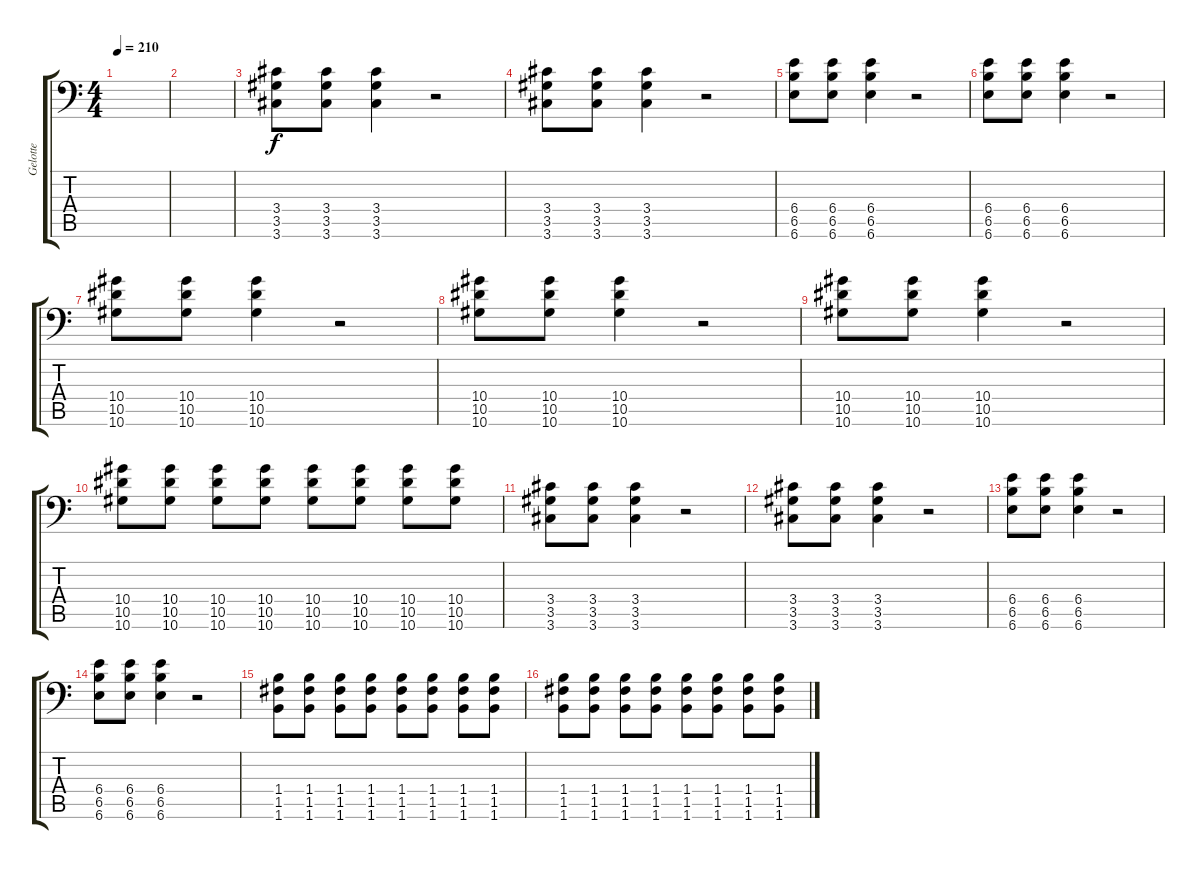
\track ("Gelotte" "Gelotte") {instrument distortionguitar}
\staff {score tabs}
\tuning (C4 G4 Eb3 Bb2 F2 Bb1) {hide}
\ts (4 4)
\tempo 210
\clef f4
\ks c
|
|
(3.4 3.5 3.6).8 (3.4 3.5 3.6).8 (3.4 3.5 3.6).4 r.2 |
(3.4 3.5 3.6).8 (3.4 3.5 3.6).8 (3.4 3.5 3.6).4 r.2 |
(6.4 6.5 6.6).8 (6.4 6.5 6.6).8 (6.4 6.5 6.6).4 r.2 |
(6.4 6.5 6.6).8 (6.4 6.5 6.6).8 (6.4 6.5 6.6).4 r.2 |
(10.4 10.5 10.6).8 (10.4 10.5 10.6).8 (10.4 10.5 10.6).4 r.2 |
(10.4 10.5 10.6).8 (10.4 10.5 10.6).8 (10.4 10.5 10.6).4 r.2 |
(10.4 10.5 10.6).8 (10.4 10.5 10.6).8 (10.4 10.5 10.6).4 r.2 |
(10.4 10.5 10.6).8 (10.4 10.5 10.6).8 (10.4 10.5 10.6).8 (10.4 10.5 10.6).8 (10.4 10.5 10.6).8 (10.4 10.5 10.6).8 (10.4 10.5 10.6).8 (10.4 10.5 10.6).8 |
(3.4 3.5 3.6).8 (3.4 3.5 3.6).8 (3.4 3.5 3.6).4 r.2 |
(3.4 3.5 3.6).8 (3.4 3.5 3.6).8 (3.4 3.5 3.6).4 r.2 |
(6.4 6.5 6.6).8 (6.4 6.5 6.6).8 (6.4 6.5 6.6).4 r.2 |
(6.4 6.5 6.6).8 (6.4 6.5 6.6).8 (6.4 6.5 6.6).4 r.2 |
(1.4 1.5 1.6).8 (1.4 1.5 1.6).8 (1.4 1.5 1.6).8 (1.4 1.5 1.6).8 (1.4 1.5 1.6).8 (1.4 1.5 1.6).8 (1.4 1.5 1.6).8 (1.4 1.5 1.6).8 |
(1.4 1.5 1.6).8 (1.4 1.5 1.6).8 (1.4 1.5 1.6).8 (1.4 1.5 1.6).8 (1.4 1.5 1.6).8 (1.4 1.5 1.6).8 (1.4 1.5 1.6).8 (1.4 1.5 1.6).8
